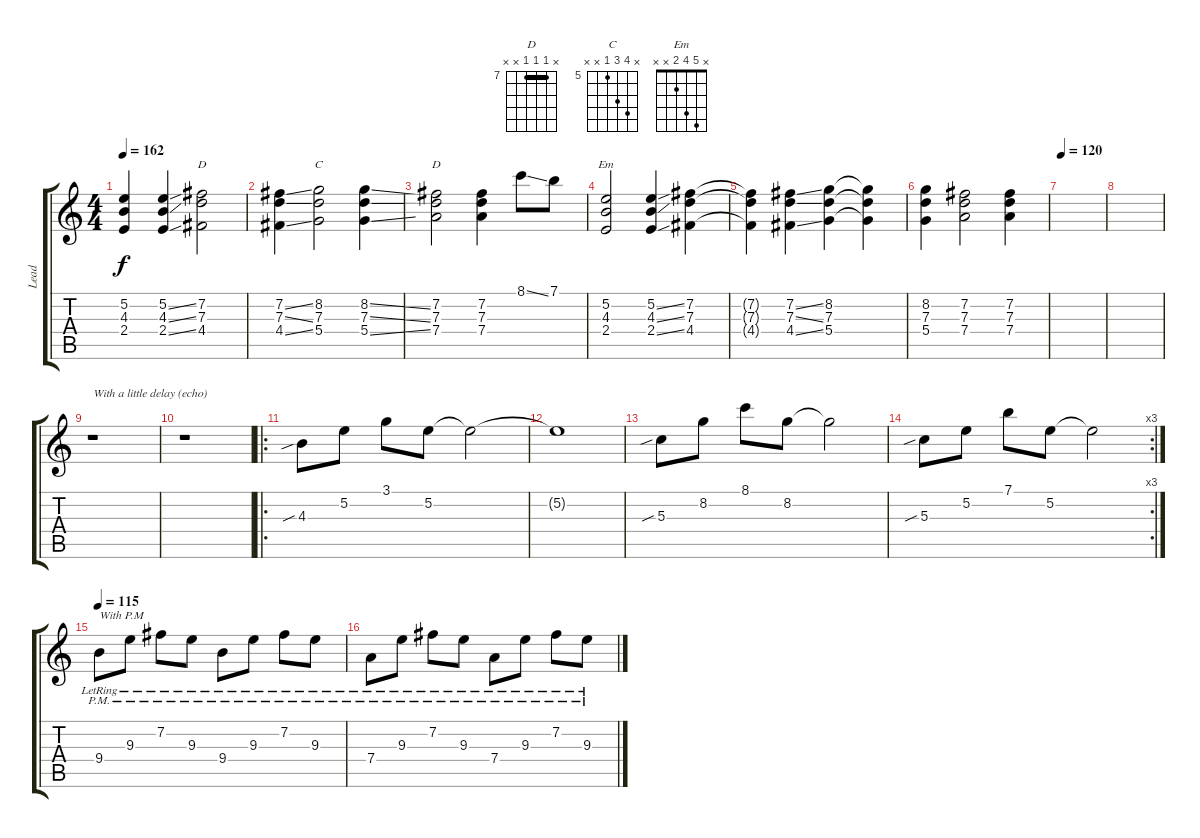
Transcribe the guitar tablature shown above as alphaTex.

\track ("Lead" "Lead") {instrument acousticguitarsteel}
\staff {score tabs}
\tuning (E4 B3 G3 D3 A2 E2) {hide}
\chord ("D" x 7 7 4 x x) {firstfret 4 barre 7}
\chord ("C" x 8 7 5 x x) {firstfret 5}
\chord ("D" x 7 7 7 x x) {firstfret 7 barre 7}
\chord ("Em" x 5 4 2 x x)
\ts (4 4)
\tempo 162
\clef g2
\ks c
(5.2{t} 4.3{t} 2.4{t}).4{dy f} (5.2{ss} 4.3{ss} 2.4{ss}).4 (7.2 7.3 4.4).2{ch "D"} |
(7.2{ss} 7.3{ss} 4.4{ss}).4 (8.2 7.3 5.4).2{ch "C"} (8.2{ss} 7.3{ss} 5.4{ss}).4 |
(7.2 7.3 7.4).2{ch "D"} (7.2 7.3 7.4).4 8.1{ss}.8 7.1.8 |
(5.2 4.3 2.4).2{ch "Em"} (5.2{ss} 4.3{ss} 2.4{ss}).4 (7.2 7.3 4.4).4 |
(7.2{t} 7.3{t} 4.4{t}).4 (7.2{ss} 7.3{ss} 4.4{ss}).4 (8.2 7.3 5.4).4 (8.2{t} 7.3{t} 5.4{t}).4 |
(8.2 7.3 5.4).4 (7.2 7.3 7.4).2 (7.2 7.3 7.4).4 |
\tempo 120
|
|
r.1{txt "With a little delay (echo)"} |
r.1{instrument electricguitarclean} |
\ro
4.3{sib}.8 5.2.8 3.1.8 5.2.8 5.2{t}.2 |
5.2{t}.1 |
5.3{sib}.8 8.2.8 8.1.8 8.2.8 8.2{t}.2 |
\rc 3
5.3{sib}.8 5.2.8 7.1.8 5.2.8 5.2{t}.2 |
\tempo 115
9.4{pm lr}.8{txt "With P.M" volume 13} 9.3{pm lr}.8 7.2{pm lr}.8 9.3{pm lr}.8 9.4{pm lr}.8 9.3{pm lr}.8 7.2{pm lr}.8 9.3{pm lr}.8 |
7.4{pm lr}.8 9.3{pm lr}.8 7.2{pm lr}.8 9.3{pm lr}.8 7.4{pm lr}.8 9.3{pm lr}.8 7.2{pm lr}.8 9.3{pm lr}.8
